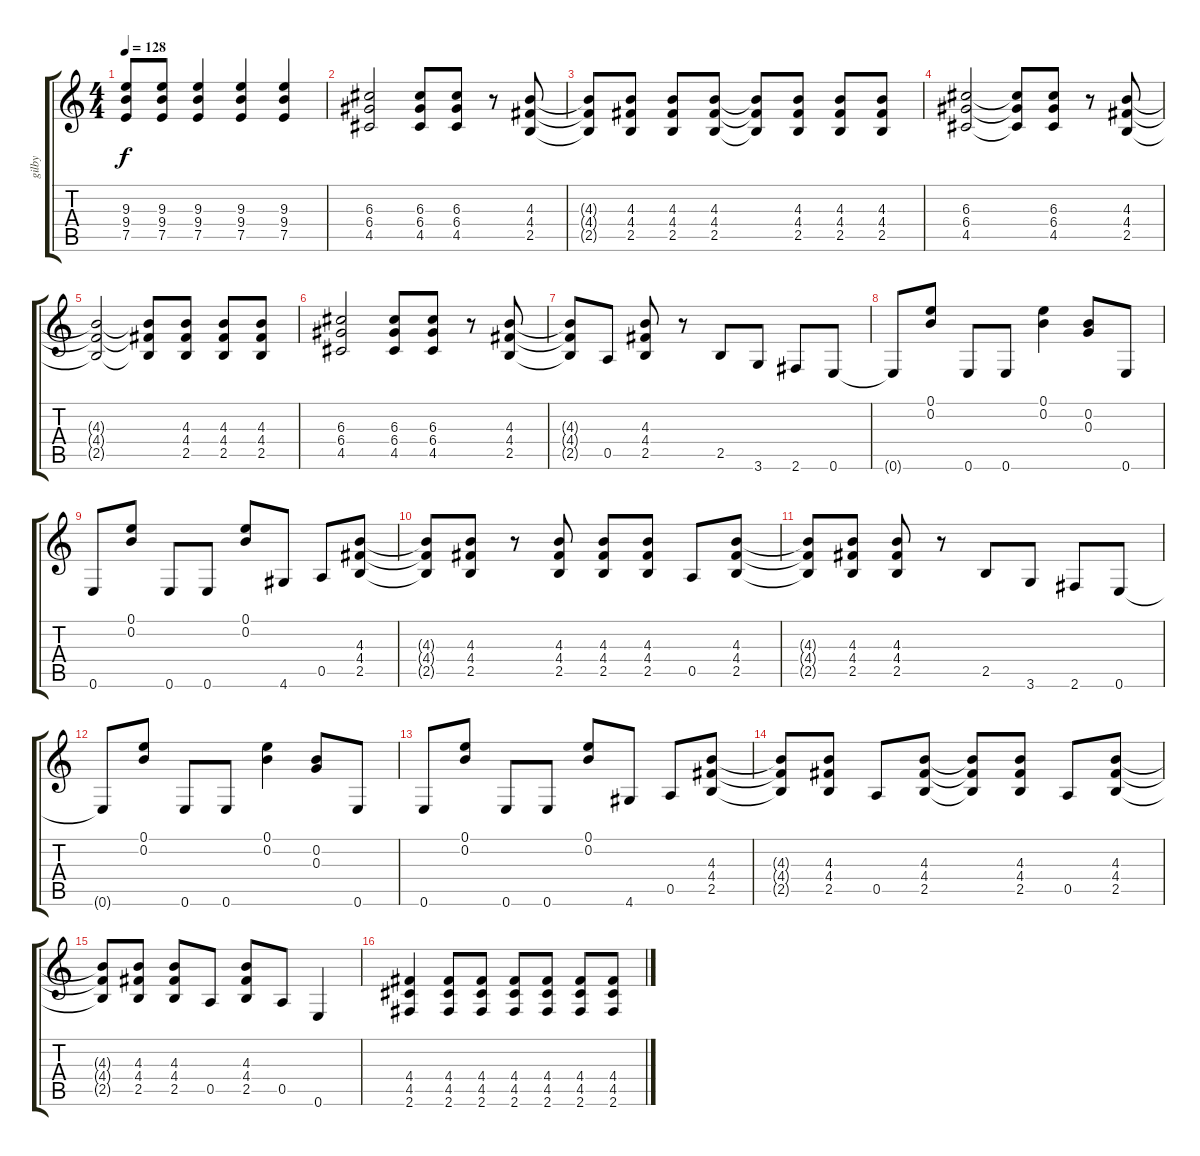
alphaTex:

\track ("gilby" "gilby") {instrument overdrivenguitar}
\staff {score tabs}
\tuning (E4 B3 G3 D3 A2 E2) {hide}
\ts (4 4)
\tempo 128
\clef g2
\ks c
(9.3{t} 9.4{t} 7.5{t}).8{dy f} (9.3 9.4 7.5).8 (9.3 9.4 7.5).4 (9.3 9.4 7.5).4 (9.3 9.4 7.5).4 |
(6.3 6.4 4.5).2 (6.3 6.4 4.5).8 (6.3 6.4 4.5).8 r.8 (4.3 4.4 2.5).8 |
(4.3{t} 4.4{t} 2.5{t}).8 (4.3 4.4 2.5).8 (4.3 4.4 2.5).8 (4.3 4.4 2.5).8 (4.3{t} 4.4{t} 2.5{t}).8 (4.3 4.4 2.5).8 (4.3 4.4 2.5).8 (4.3 4.4 2.5).8 |
(6.3 6.4 4.5).2 (6.3{t} 6.4{t} 4.5{t}).8 (6.3 6.4 4.5).8 r.8 (4.3 4.4 2.5).8 |
(4.3{t} 4.4{t} 2.5{t}).2 (4.3{t} 4.4{t} 2.5{t}).8 (4.3 4.4 2.5).8 (4.3 4.4 2.5).8 (4.3 4.4 2.5).8 |
(6.3 6.4 4.5).2 (6.3 6.4 4.5).8 (6.3 6.4 4.5).8 r.8 (4.3 4.4 2.5).8 |
(4.3{t} 4.4{t} 2.5{t}).8 0.5.8 (4.3 4.4 2.5).8 r.8 2.5.8 3.6.8 2.6.8 0.6.8 |
0.6{t}.8 (0.1 0.2).8 0.6.8 0.6.8 (0.1 0.2).4 (0.2 0.3).8 0.6.8 |
0.6.8 (0.1 0.2).8 0.6.8 0.6.8 (0.1 0.2).8 4.6.8 0.5.8 (4.3 4.4 2.5).8 |
(4.3{t} 4.4{t} 2.5{t}).8 (4.3 4.4 2.5).8 r.8 (4.3 4.4 2.5).8 (4.3 4.4 2.5).8 (4.3 4.4 2.5).8 0.5.8 (4.3 4.4 2.5).8 |
(4.3{t} 4.4{t} 2.5{t}).8 (4.3 4.4 2.5).8 (4.3 4.4 2.5).8 r.8 2.5.8 3.6.8 2.6.8 0.6.8 |
0.6{t}.8 (0.1 0.2).8 0.6.8 0.6.8 (0.1 0.2).4 (0.2 0.3).8 0.6.8 |
0.6.8 (0.1 0.2).8 0.6.8 0.6.8 (0.1 0.2).8 4.6.8 0.5.8 (4.3 4.4 2.5).8 |
(4.3{t} 4.4{t} 2.5{t}).8 (4.3 4.4 2.5).8 0.5.8 (4.3 4.4 2.5).8 (4.3{t} 4.4{t} 2.5{t}).8 (4.3 4.4 2.5).8 0.5.8 (4.3 4.4 2.5).8 |
(4.3{t} 4.4{t} 2.5{t}).8 (4.3 4.4 2.5).8 (4.3 4.4 2.5).8 0.5.8 (4.3 4.4 2.5).8 0.5.8 0.6.4 |
(4.4 4.5 2.6).4 (4.4 4.5 2.6).8 (4.4 4.5 2.6).8 (4.4 4.5 2.6).8 (4.4 4.5 2.6).8 (4.4 4.5 2.6).8 (4.4 4.5 2.6).8
